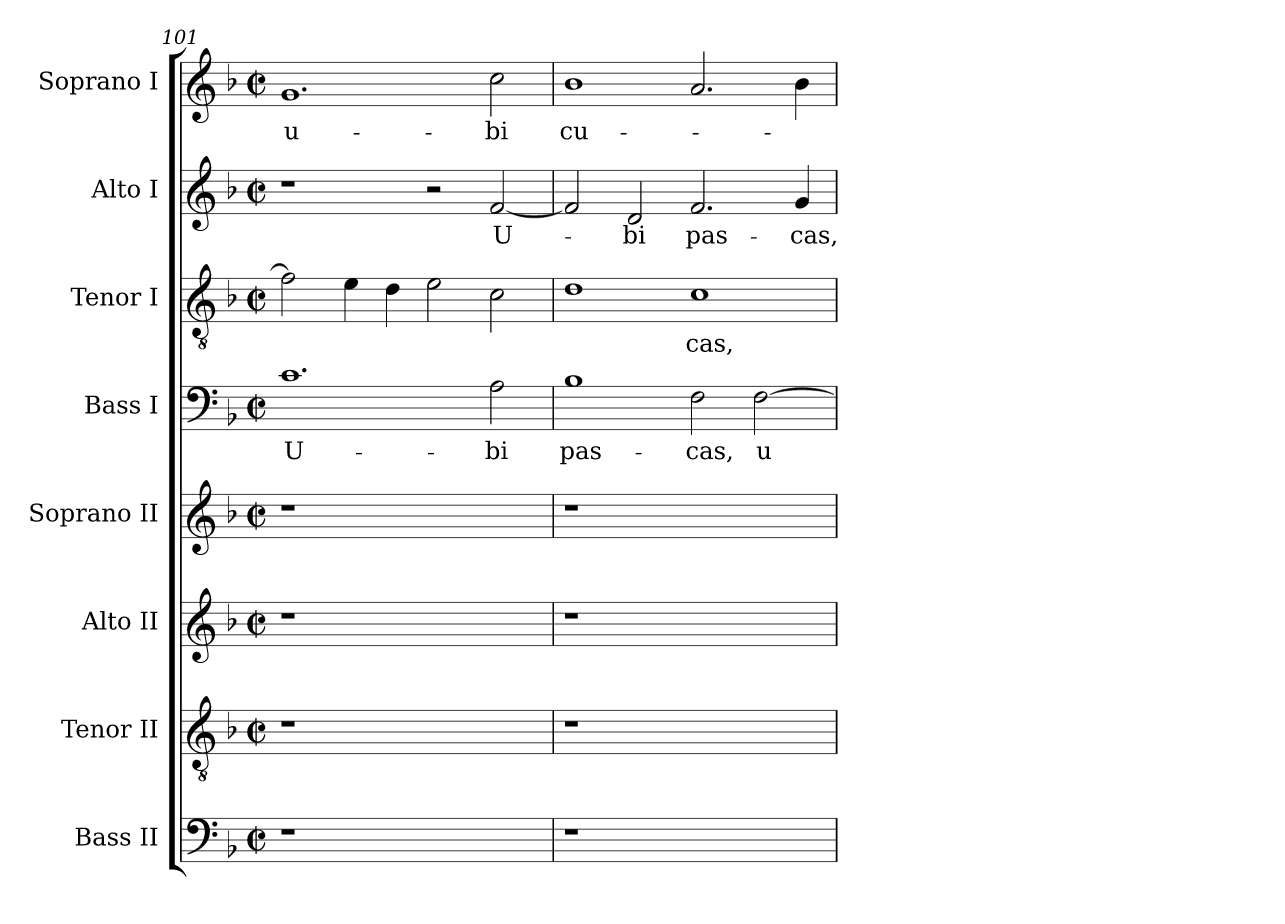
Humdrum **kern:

**kern	**kern	**kern	**kern	**kern	**text	**kern	**text	**kern	**text	**kern	**text
*part8	*part7	*part6	*part5	*part4	*part4	*part3	*part3	*part2	*part2	*part1	*part1
*staff8	*staff7	*staff6	*staff5	*staff4	*staff4	*staff3	*staff3	*staff2	*staff2	*staff1	*staff1
*I"Bass II	*I"Tenor II	*I"Alto II	*I"Soprano II	*I"Bass I	*	*I"Tenor I	*	*I"Alto I	*	*I"Soprano I	*
*I'B. II	*I'T. II	*I'A. II	*	*I'B. I	*	*I'T. I	*	*I'A. I	*	*	*
*clefF4	*clefGv2	*clefG2	*clefG2	*clefF4	*	*clefGv2	*	*clefG2	*	*clefG2	*
*	*ITrd7c12	*	*	*	*	*ITrd7c12	*	*	*	*	*
*k[b-]	*k[b-]	*k[b-]	*k[b-]	*k[b-]	*	*k[b-]	*	*k[b-]	*	*k[b-]	*
*F:	*F:	*F:	*F:	*F:	*	*F:	*	*F:	*	*F:	*
*M2/2	*M2/2	*M2/2	*M2/2	*M2/2	*	*M2/2	*	*M2/2	*	*M2/2	*
*met(c|)	*met(c|)	*met(c|)	*met(c|)	*met(c|)	*	*met(c|)	*	*met(c|)	*	*met(c|)	*
=101	=101	=101	=101	=101	=101	=101	=101	=101	=101	=101	=101
!LO:N:vis=1	!LO:N:vis=1	!LO:N:vis=1	!LO:N:vis=1	!	!	!	!	!	!	!	!
!	!	!	!	!	!LO:LY:b:color=#000000	!	!	!	!	!	!
!	!	!	!	!	!	!	!	!	!	!	!LO:LY:b:color=#000000
1r	1r	1r	1r	1.ci	U-	2Fi\]	.	1r	.	1.gi	u-
.	.	.	.	.	.	4Ei\	.	.	.	.	.
.	.	.	.	.	.	4Di\	.	.	.	.	.
1ryy	1ryy	1ryy	1ryy	.	.	2Ei\	.	2r	.	.	.
!	!	!	!	!	!LO:LY:b:color=#000000	!	!	!	!	!	!
!	!	!	!	!	!	!	!	!	!LO:LY:b:color=#000000	!	!
!	!	!	!	!	!	!	!	!	!	!	!LO:LY:b:color=#000000
.	.	.	.	2Ai\	-bi	2Ci\	.	[<2fi/	U-	2cci\	-bi
=102	=102	=102	=102	=102	=102	=102	=102	=102	=102	=102	=102
!LO:N:vis=1	!LO:N:vis=1	!LO:N:vis=1	!LO:N:vis=1	!	!	!	!	!	!	!	!
!	!	!	!	!	!LO:LY:b:color=#000000	!	!	!	!	!	!
!	!	!	!	!	!	!	!	!	!	!	!LO:LY:b:color=#000000
1r	1r	1r	1r	1B-i	pas-	1Di	.	2fi/]	.	1b-i	cu-
!	!	!	!	!	!	!	!	!	!LO:LY:b:color=#000000	!	!
.	.	.	.	.	.	.	.	2di/	-bi	.	.
!	!	!	!	!	!LO:LY:b:color=#000000	!	!	!	!	!	!
!	!	!	!	!	!	!	!LO:LY:b:color=#000000	!	!	!	!
!	!	!	!	!	!	!	!	!	!LO:LY:b:color=#000000	!	!
1ryy	1ryy	1ryy	1ryy	2Fi\	-cas,	1Ci	-cas,	2.fi/	pas-	2.ai/	.
!	!	!	!	!	!LO:LY:b:color=#000000	!	!	!	!	!	!
.	.	.	.	[>2Fi\	u-	.	.	.	.	.	.
!	!	!	!	!	!	!	!	!	!LO:LY:b:color=#000000	!	!
.	.	.	.	.	.	.	.	4gi/	-cas,	4b-i\	.
=	=	=	=	=	=	=	=	=	=	=	=
*-	*-	*-	*-	*-	*-	*-	*-	*-	*-	*-	*-
